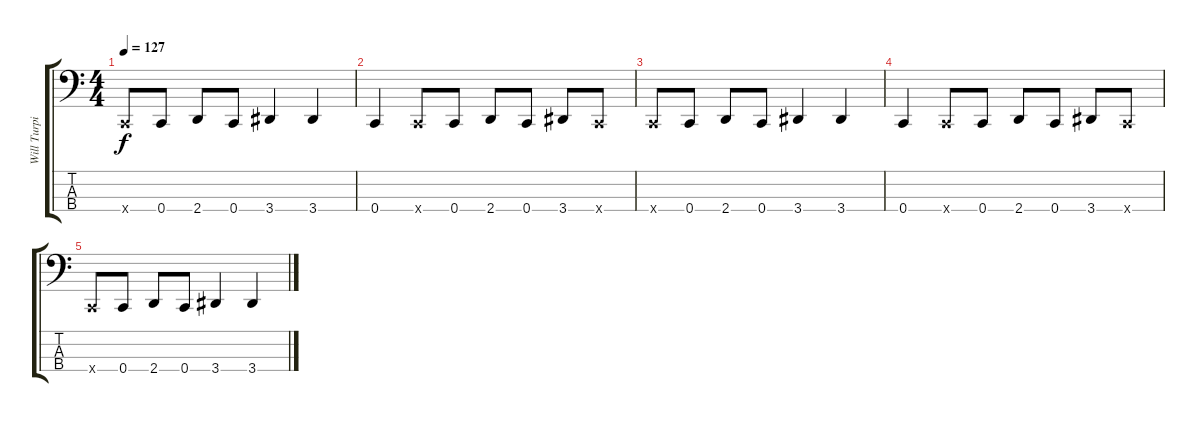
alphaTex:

\track ("Will Turpin" "Will Turpi") {instrument electricbasspick}
\staff {score tabs}
\tuning (F2 C2 G1 C1) {hide}
\ts (4 4)
\tempo 127
\clef f4
\ks c
0.4{x}.8{dy f} 0.4.8 2.4.8 0.4.8 3.4.4 3.4.4 |
0.4.4 0.4{x}.8 0.4.8 2.4.8 0.4.8 3.4.8 0.4{x}.8 |
0.4{x}.8 0.4.8 2.4.8 0.4.8 3.4.4 3.4.4 |
0.4.4 0.4{x}.8 0.4.8 2.4.8 0.4.8 3.4.8 0.4{x}.8 |
0.4{x}.8 0.4.8 2.4.8 0.4.8 3.4.4 3.4.4
